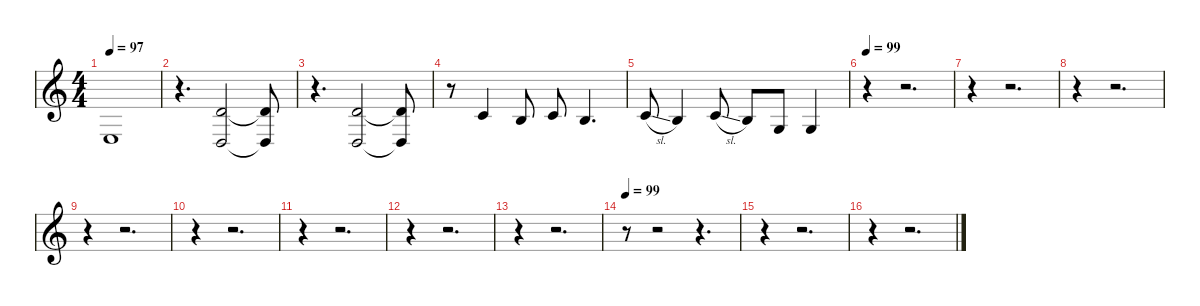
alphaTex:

\defaultSystemsLayout 4
\hideDynamics
\bracketExtendMode nobrackets
\singleTrackTrackNamePolicy hidden
\multiTrackTrackNamePolicy hidden
\firstSystemTrackNameMode fullname
\firstSystemTrackNameOrientation horizontal
\otherSystemsTrackNameOrientation horizontal
\track ("Vox" "led.synth.") {instrument lead2sawtooth}
\staff {score}
\tuning (E4 C4 G3 C3 G2 C2)
\ts (4 4)
\tempo 97
\clef g2
\ks c
4.4{t}.1{dy f beam Up} |
r.4{d beam Down} (7.3 7.5).2{beam Up} (7.3{t} 7.5{t}).8{beam Up} |
r.4{d beam Down} (7.3 7.5).2{beam Up} (7.3{t} 7.5{t}).8{beam Up} |
r.8{beam Down} 5.3.4{beam Up} 4.3.8{beam Up} 5.3.8{beam Up} 4.3.4{d beam Up} |
5.3{sl}.8{beam Up} 4.3.4{beam Up} 5.3{sl}.8{beam Up} 4.3.8{beam Up} 0.3.8{beam Up} 0.3.4{beam Up} |
\tempo 99
r.4{beam Down} r.2{d beam Down} |
r.4{beam Down} r.2{d beam Down} |
r.4{beam Down} r.2{d beam Down} |
r.4{beam Down} r.2{d beam Down} |
r.4{beam Down} r.2{d beam Down} |
r.4{beam Down} r.2{d beam Down} |
r.4{beam Down} r.2{d beam Down} |
r.4{beam Down} r.2{d beam Down} |
\tempo 99
r.8{beam Down} r.2{beam Down} r.4{d beam Down} |
r.4{beam Down} r.2{d beam Down} |
r.4{beam Down} r.2{d beam Down}
